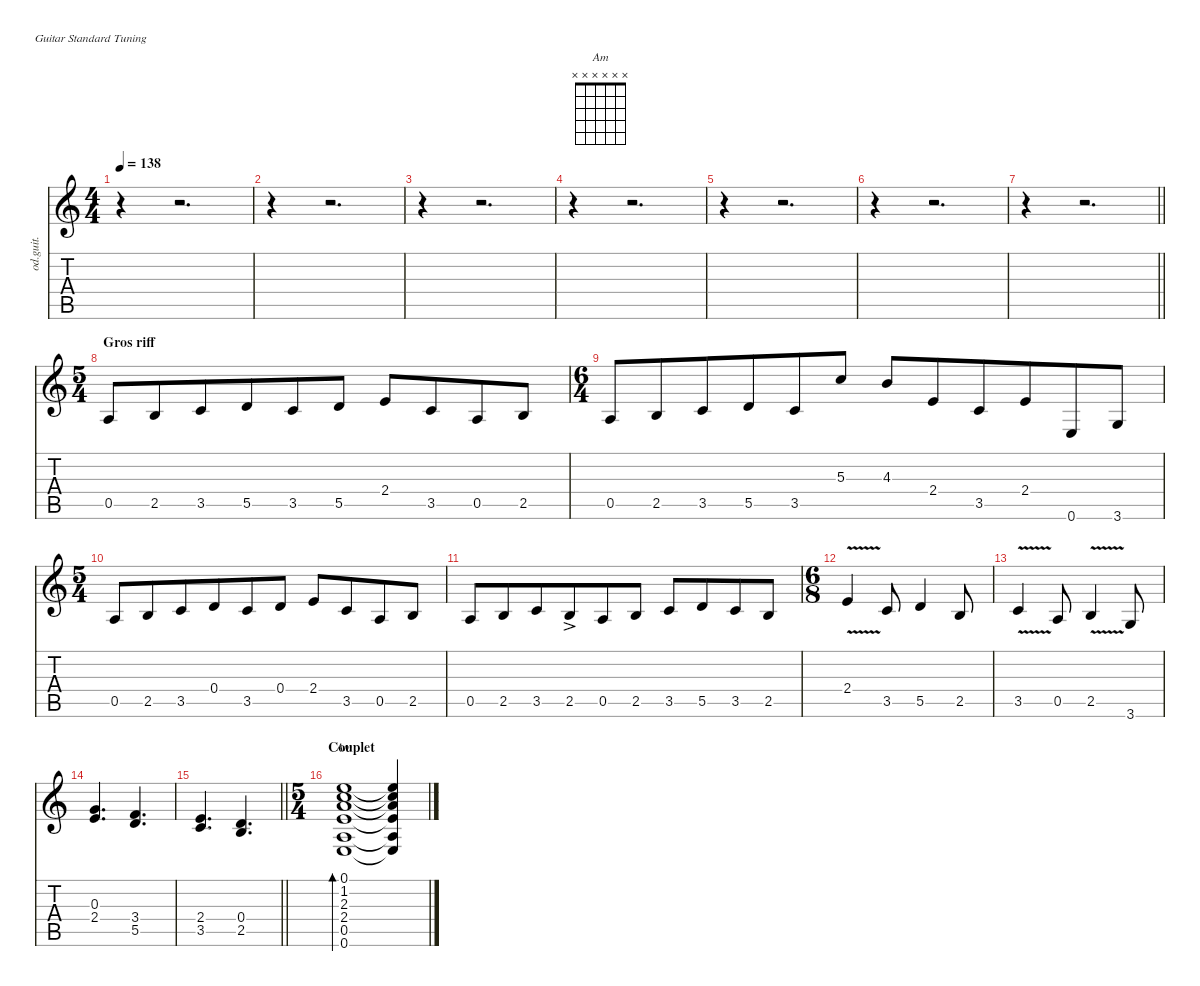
\defaultSystemsLayout 4
\hideDynamics
\bracketExtendMode nobrackets
\track ("Hichem" "od.guit.") {mute instrument overdrivenguitar}
\staff {score tabs}
\tuning (E4 B3 G3 D3 A2 E2)
\chord ("Am" x x x x x x)
\ts (4 4)
\tempo 138
\clef g2
\ks aminor
r.4{dy f beam Down} r.2{d beam Down} |
r.4{beam Down} r.2{d beam Down} |
r.4{beam Down} r.2{d beam Down} |
r.4{beam Down} r.2{d beam Down} |
r.4{beam Down} r.2{d beam Down} |
r.4{beam Down} r.2{d beam Down} |
\barLineRight lightlight
r.4{beam Down} r.2{d beam Down} |
\ts (5 4)
\beaming (8 6 4)
\section ("" "Gros riff")
0.5.8{beam Up} 2.5.8{beam Up} 3.5.8{beam Up} 5.5.8{beam Up} 3.5.8{beam Up} 5.5.8{beam Up} 2.4.8{beam Up} 3.5.8{beam Up} 0.5.8{beam Up} 2.5.8{beam Up} |
\ts (6 4)
\beaming (8 6 6)
0.5.8{beam Up} 2.5.8{beam Up} 3.5.8{beam Up} 5.5.8{beam Up} 3.5.8{beam Up} 5.3.8{beam Up} 4.3.8{beam Up} 2.4.8{beam Up} 3.5.8{beam Up} 2.4.8{beam Up} 0.6.8{beam Up} 3.6.8{beam Up} |
\ts (5 4)
\beaming (8 6 4)
0.5.8{beam Up} 2.5.8{beam Up} 3.5.8{beam Up} 0.4.8{beam Up} 3.5.8{beam Up} 0.4.8{beam Up} 2.4.8{beam Up} 3.5.8{beam Up} 0.5.8{beam Up} 2.5.8{beam Up} |
0.5.8{beam Up} 2.5.8{beam Up} 3.5.8{beam Up} 2.5{ac}.8{dy ff beam Up} 0.5.8{dy f beam Up} 2.5.8{beam Up} 3.5.8{beam Up} 5.5.8{beam Up} 3.5.8{beam Up} 2.5.8{beam Up} |
\ts (6 8)
\beaming (8 3 3)
2.4{v}.4{beam Up} 3.5.8{beam Up} 5.5.4{beam Up} 2.5.8{beam Up} |
3.5{v}.4{beam Up} 0.5.8{beam Up} 2.5{v}.4{beam Up} 3.6.8{beam Up} |
(0.3 2.4).4{d beam Up} (3.4 5.5).4{d beam Up} |
\barLineRight lightlight
(2.4 3.5).4{d beam Up} (0.4 2.5).4{d beam Up} |
\ts (5 4)
\beaming (8 6 4)
\section ("" "Couplet")
(0.1 1.2 2.3 2.4 0.5 0.6).1{bd 480 ch "Am" instrument electricguitarclean beam Up} (0.1{t} 1.2{t} 2.3{t} 2.4{t} 0.5{t} 0.6{t}).4{beam Up}
